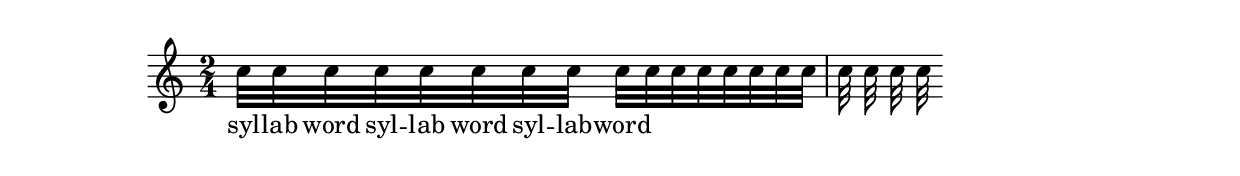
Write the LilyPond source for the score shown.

\header {

  texidoc = "The minimum distance between lyrics is determined by the
@code{minimum-distance} of @code{LyricHyphen} and
@code{LyricSpace}.

The ideal length of a hyphen is determined by its @code{length}
property, but it may be shortened down to @code{minimum-length} in
tight situations. If in this it still does not fit, the hyphen will be
omitted.

Like all overrides within @code{\\lyricsto} and @code{\\addlyrics}, the
effect of a setting is delayed is one syllable."

}

\version "2.19.21"

\layout {
  ragged-right = ##t
}


\relative {
  \time 2/4
  c''32 c c c 
  c32 c c c 
  c32 c c c 
  c32 c c c 
  c32 c c c 
}
\addlyrics
{
  %% tight spacing: hyphen disappears 
  syl -- lab word

  %% increase minimum-distance: forces more space, so hyphen reappears
  \override LyricHyphen.minimum-distance = #1.0
  syl -- lab word

  %% minimum-distance 0 for LyricSpace: this places words next to each other. 
  \override LyricSpace.minimum-distance = #0.0
  syl -- lab word
}
